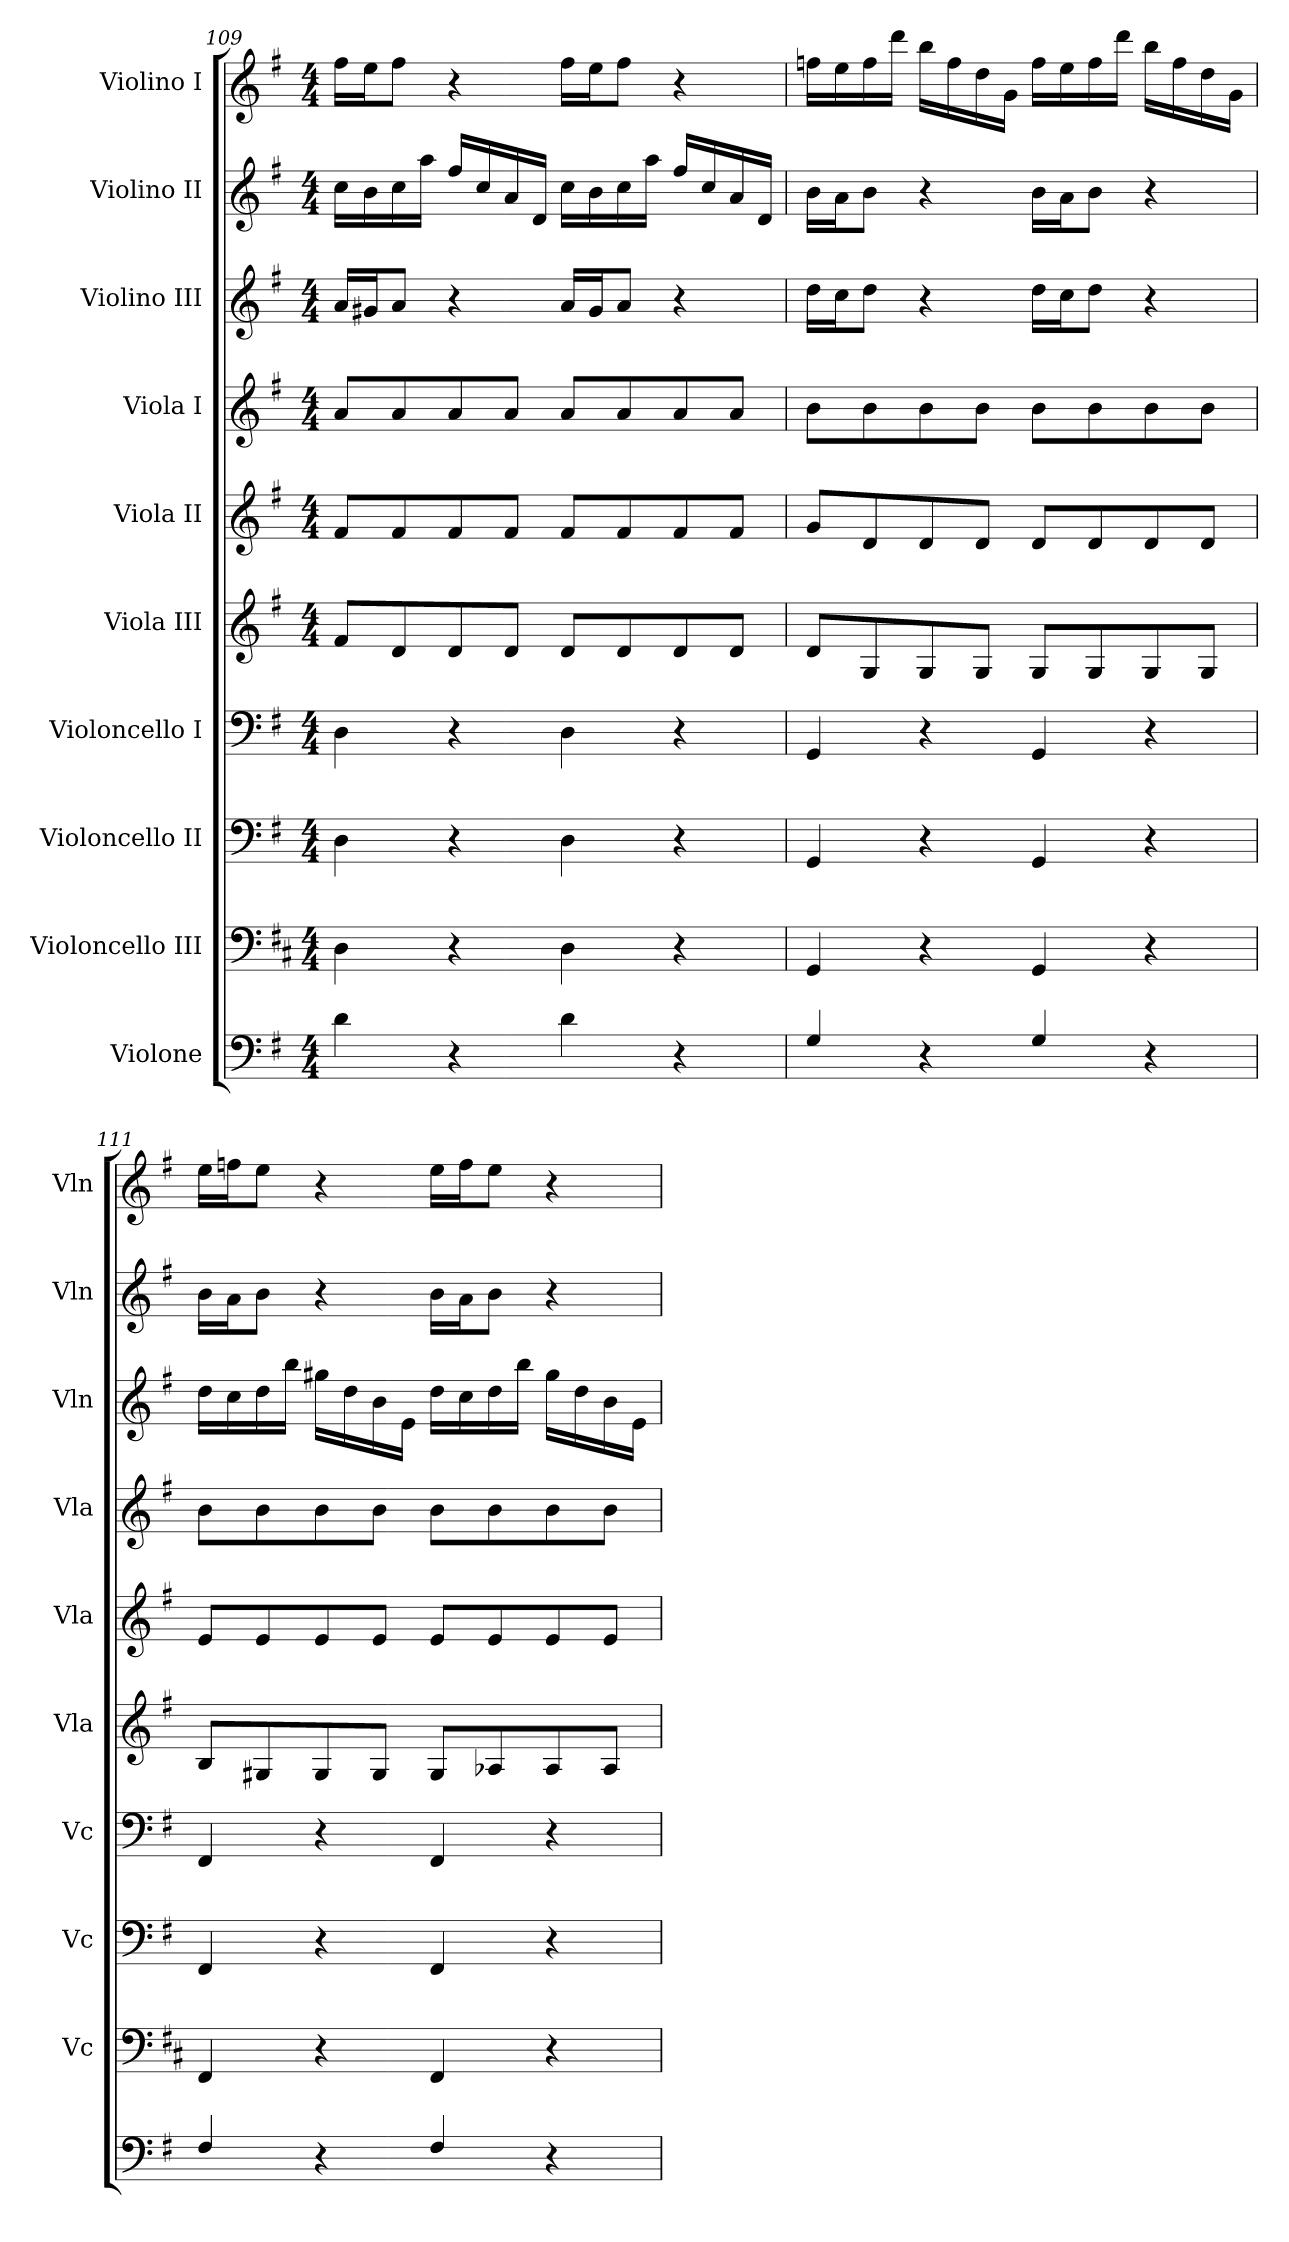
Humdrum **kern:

**kern	**kern	**kern	**kern	**kern	**kern	**kern	**kern	**kern	**kern
*part10	*part9	*part8	*part7	*part6	*part5	*part4	*part3	*part2	*part1
*staff10	*staff9	*staff8	*staff7	*staff6	*staff5	*staff4	*staff3	*staff2	*staff1
*I"Violone	*I"Violoncello III	*I"Violoncello  II	*I"Violoncello   I	*I"Viola       III	*I"Viola        II	*I"Viola         I	*I"Violino     III	*I"Violino      II	*I"Violino       I
*	*I'Vc	*I'Vc	*I'Vc	*I'Vla	*I'Vla	*I'Vla	*I'Vln	*I'Vln	*I'Vln
*clefF4	*clefF4	*clefF4	*clefF4	*clefG2	*clefG2	*clefG2	*clefG2	*clefG2	*clefG2
*ITrd7c12	*	*	*	*	*	*	*	*	*
*k[f#]	*k[f#c#]	*k[f#]	*k[f#]	*k[f#]	*k[f#]	*k[f#]	*k[f#]	*k[f#]	*k[f#]
*G:	*D:	*G:	*G:	*G:	*G:	*G:	*G:	*G:	*G:
*M4/4	*M4/4	*M4/4	*M4/4	*M4/4	*M4/4	*M4/4	*M4/4	*M4/4	*M4/4
=109	=109	=109	=109	=109	=109	=109	=109	=109	=109
4D\	4D\	4D\	4D\	8f#/L	8f#/L	8a/L	16a/LL	16cc\LL	16ff#\LL
.	.	.	.	.	.	.	16g#X/J	16b\	16ee\J
.	.	.	.	8d/	8f#/	8a/	8a/J	16cc\	8ff#\J
.	.	.	.	.	.	.	.	16aa\JJ	.
4r	4r	4r	4r	8d/	8f#/	8a/	4r	16ff#/LL	4r
.	.	.	.	.	.	.	.	16cc/	.
.	.	.	.	8d/J	8f#/J	8a/J	.	16a/	.
.	.	.	.	.	.	.	.	16d/JJ	.
4D\	4D\	4D\	4D\	8d/L	8f#/L	8a/L	16a/LL	16cc\LL	16ff#\LL
.	.	.	.	.	.	.	16g#/J	16b\	16ee\J
.	.	.	.	8d/	8f#/	8a/	8a/J	16cc\	8ff#\J
.	.	.	.	.	.	.	.	16aa\JJ	.
4r	4r	4r	4r	8d/	8f#/	8a/	4r	16ff#/LL	4r
.	.	.	.	.	.	.	.	16cc/	.
.	.	.	.	8d/J	8f#/J	8a/J	.	16a/	.
.	.	.	.	.	.	.	.	16d/JJ	.
!!LO:PB:g=z
=110	=110	=110	=110	=110	=110	=110	=110	=110	=110
4GG/	4GG/	4GG/	4GG/	8d/L	8g/L	8b\L	16dd\LL	16b\LL	16ffn\LL
.	.	.	.	.	.	.	16cc\J	16a\J	16ee\
.	.	.	.	8G/	8d/	8b\	8dd\J	8b\J	16ff\
.	.	.	.	.	.	.	.	.	16ddd\JJ
4r	4r	4r	4r	8G/	8d/	8b\	4r	4r	16bb\LL
.	.	.	.	.	.	.	.	.	16ff\
.	.	.	.	8G/J	8d/J	8b\J	.	.	16dd\
.	.	.	.	.	.	.	.	.	16g\JJ
4GG/	4GG/	4GG/	4GG/	8G/L	8d/L	8b\L	16dd\LL	16b\LL	16ff\LL
.	.	.	.	.	.	.	16cc\J	16a\J	16ee\
.	.	.	.	8G/	8d/	8b\	8dd\J	8b\J	16ff\
.	.	.	.	.	.	.	.	.	16ddd\JJ
4r	4r	4r	4r	8G/	8d/	8b\	4r	4r	16bb\LL
.	.	.	.	.	.	.	.	.	16ff\
.	.	.	.	8G/J	8d/J	8b\J	.	.	16dd\
.	.	.	.	.	.	.	.	.	16g\JJ
=111	=111	=111	=111	=111	=111	=111	=111	=111	=111
4FF#/	4FF#/	4FF#/	4FF#/	8B/L	8e/L	8b\L	16dd\LL	16b\LL	16ee\LL
.	.	.	.	.	.	.	16cc\	16a\J	16ffn\J
.	.	.	.	8G#X/	8e/	8b\	16dd\	8b\J	8ee\J
.	.	.	.	.	.	.	16bb\JJ	.	.
4r	4r	4r	4r	8G#/	8e/	8b\	16gg#X\LL	4r	4r
.	.	.	.	.	.	.	16dd\	.	.
.	.	.	.	8G#/J	8e/J	8b\J	16b\	.	.
.	.	.	.	.	.	.	16e\JJ	.	.
4FF#/	4FF#/	4FF#/	4FF#/	8G#/L	8e/L	8b\L	16dd\LL	16b\LL	16ee\LL
.	.	.	.	.	.	.	16cc\	16a\J	16ff\J
.	.	.	.	8A-X/	8e/	8b\	16dd\	8b\J	8ee\J
.	.	.	.	.	.	.	16bb\JJ	.	.
4r	4r	4r	4r	8A-/	8e/	8b\	16gg#\LL	4r	4r
.	.	.	.	.	.	.	16dd\	.	.
.	.	.	.	8A-/J	8e/J	8b\J	16b\	.	.
.	.	.	.	.	.	.	16e\JJ	.	.
=	=	=	=	=	=	=	=	=	=
*-	*-	*-	*-	*-	*-	*-	*-	*-	*-
